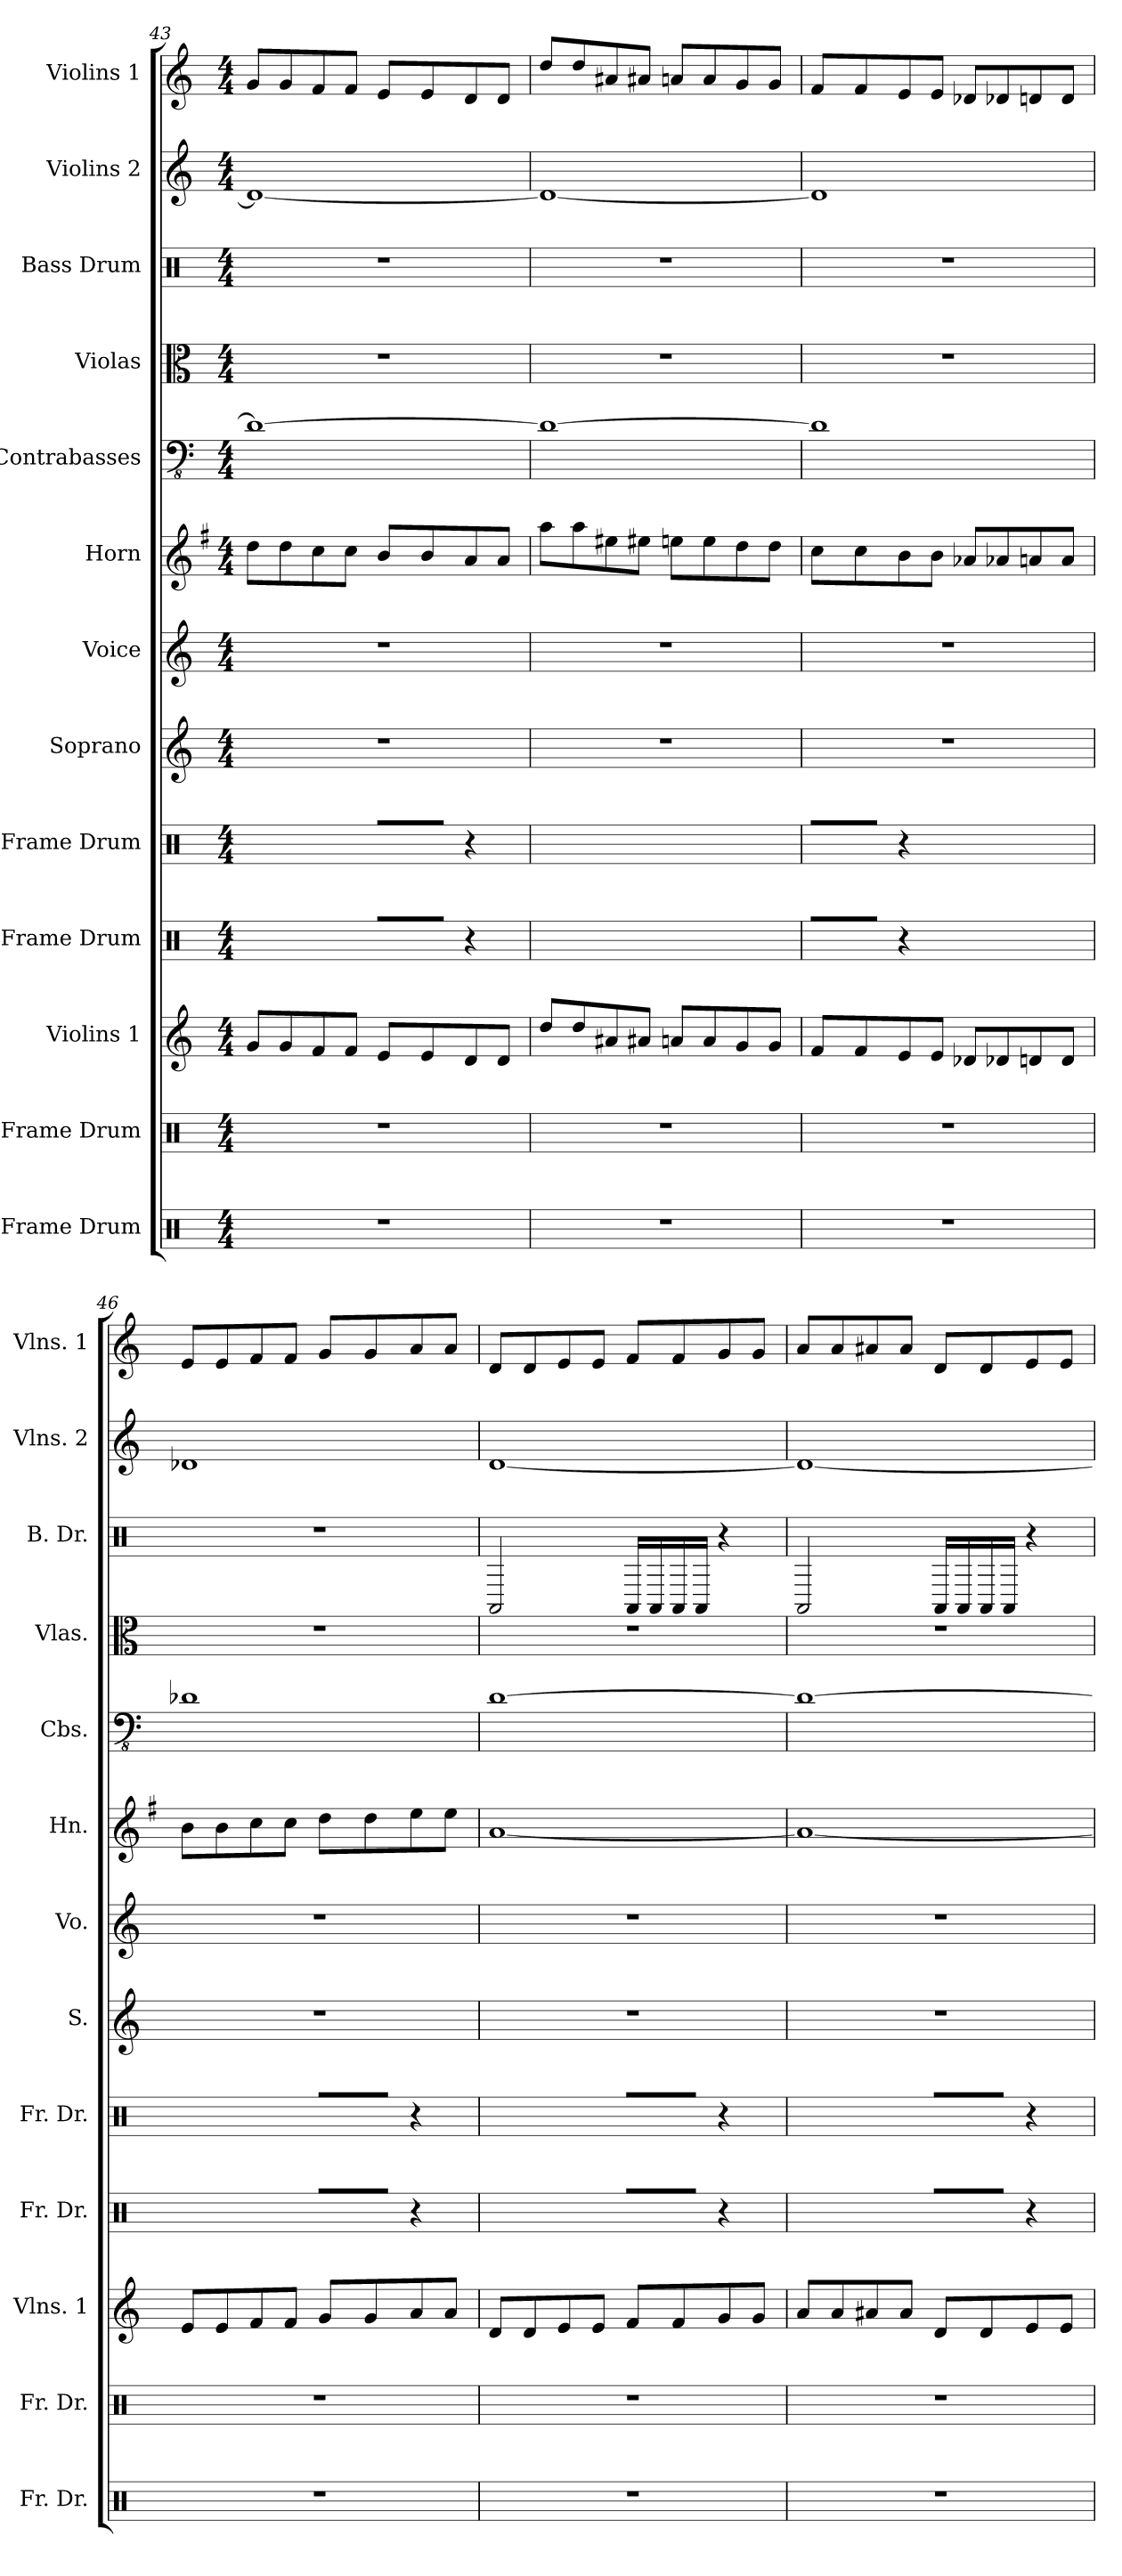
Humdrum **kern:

**kern	**kern	**kern	**kern	**kern	**kern	**kern	**kern	**kern	**kern	**kern	**kern	**kern
*part13	*part12	*part11	*part10	*part9	*part8	*part7	*part6	*part5	*part4	*part3	*part2	*part1
*staff13	*staff12	*staff11	*staff10	*staff9	*staff8	*staff7	*staff6	*staff5	*staff4	*staff3	*staff2	*staff1
*I"Frame Drum	*I"Frame Drum	*I"Violins 1	*I"Frame Drum	*I"Frame Drum	*I"Soprano	*I"Voice	*I"Horn	*I"Contrabasses	*I"Violas	*I"Bass Drum	*I"Violins 2	*I"Violins 1
*I'Fr. Dr.	*I'Fr. Dr.	*I'Vlns. 1	*I'Fr. Dr.	*I'Fr. Dr.	*I'S.	*I'Vo.	*I'Hn.	*I'Cbs.	*I'Vlas.	*I'B. Dr.	*I'Vlns. 2	*I'Vlns. 1
!!LO:PB:g=z
*clefX	*clefX	*clefG2	*clefX	*clefX	*clefG2	*clefG2	*clefG2	*clefFv4	*clefC3	*clefX	*clefG2	*clefG2
*	*	*	*	*	*	*	*ITrd4c7	*	*	*	*	*
*k[]	*k[]	*k[]	*k[]	*k[]	*k[]	*k[]	*k[]	*k[]	*k[]	*k[]	*k[]	*k[]
*C:	*C:	*C:	*C:	*C:	*C:	*C:	*C:	*C:	*C:	*C:	*C:	*C:
*M4/4	*M4/4	*M4/4	*M4/4	*M4/4	*M4/4	*M4/4	*M4/4	*M4/4	*M4/4	*M4/4	*M4/4	*M4/4
=43	=43	=43	=43	=43	=43	=43	=43	=43	=43	=43	=43	=43
1r	1r	8g/L	2R/	2R/	1r	1r	8g\L	1D_	1r	1r	1d_	8g/L
.	.	8g/	.	.	.	.	8g\	.	.	.	.	8g/
.	.	8f/	.	.	.	.	8f\	.	.	.	.	8f/
.	.	8f/J	.	.	.	.	8f\J	.	.	.	.	8f/J
.	.	8e/L	16R/LL	16R/LL	.	.	8e/L	.	.	.	.	8e/L
.	.	.	16R/	16R/	.	.	.	.	.	.	.	.
.	.	8e/	16R/	16R/	.	.	8e/	.	.	.	.	8e/
.	.	.	16R/JJ	16R/JJ	.	.	.	.	.	.	.	.
.	.	8d/	4r	4r	.	.	8d/	.	.	.	.	8d/
.	.	8d/J	.	.	.	.	8d/J	.	.	.	.	8d/J
=44	=44	=44	=44	=44	=44	=44	=44	=44	=44	=44	=44	=44
1r	1r	8dd/L	2R/	2R/	1r	1r	8dd\L	1D_	1r	1r	1d_	8dd/L
.	.	8dd/	.	.	.	.	8dd\	.	.	.	.	8dd/
.	.	8a#X/	.	.	.	.	8a#X\	.	.	.	.	8a#X/
.	.	8a#X/J	.	.	.	.	8a#X\J	.	.	.	.	8a#X/J
.	.	8an/L	2R/	2R/	.	.	8an\L	.	.	.	.	8an/L
.	.	8a/	.	.	.	.	8a\	.	.	.	.	8a/
.	.	8g/	.	.	.	.	8g\	.	.	.	.	8g/
.	.	8g/J	.	.	.	.	8g\J	.	.	.	.	8g/J
=45	=45	=45	=45	=45	=45	=45	=45	=45	=45	=45	=45	=45
1r	1r	8f/L	16R/LL	16R/LL	1r	1r	8f\L	1D]	1r	1r	1d]	8f/L
.	.	.	16R/	16R/	.	.	.	.	.	.	.	.
.	.	8f/	16R/	16R/	.	.	8f\	.	.	.	.	8f/
.	.	.	16R/JJ	16R/JJ	.	.	.	.	.	.	.	.
.	.	8e/	4r	4r	.	.	8e\	.	.	.	.	8e/
.	.	8e/J	.	.	.	.	8e\J	.	.	.	.	8e/J
.	.	8d-X/L	2R/	2R/	.	.	8d-X/L	.	.	.	.	8d-X/L
.	.	8d-X/	.	.	.	.	8d-X/	.	.	.	.	8d-X/
.	.	8dn/	.	.	.	.	8dn/	.	.	.	.	8dn/
.	.	8d/J	.	.	.	.	8d/J	.	.	.	.	8d/J
!!LO:PB:g=z
=46	=46	=46	=46	=46	=46	=46	=46	=46	=46	=46	=46	=46
1r	1r	8e/L	2R/	2R/	1r	1r	8e\L	1D-X	1r	1r	1d-X	8e/L
.	.	8e/	.	.	.	.	8e\	.	.	.	.	8e/
.	.	8f/	.	.	.	.	8f\	.	.	.	.	8f/
.	.	8f/J	.	.	.	.	8f\J	.	.	.	.	8f/J
.	.	8g/L	16R/LL	16R/LL	.	.	8g\L	.	.	.	.	8g/L
.	.	.	16R/	16R/	.	.	.	.	.	.	.	.
.	.	8g/	16R/	16R/	.	.	8g\	.	.	.	.	8g/
.	.	.	16R/JJ	16R/JJ	.	.	.	.	.	.	.	.
.	.	8a/	4r	4r	.	.	8a\	.	.	.	.	8a/
.	.	8a/J	.	.	.	.	8a\J	.	.	.	.	8a/J
=47	=47	=47	=47	=47	=47	=47	=47	=47	=47	=47	=47	=47
1r	1r	8d/L	2R/	2R/	1r	1r	[1d	[1D	1r	2RAA/	[1d	8d/L
.	.	8d/	.	.	.	.	.	.	.	.	.	8d/
.	.	8e/	.	.	.	.	.	.	.	.	.	8e/
.	.	8e/J	.	.	.	.	.	.	.	.	.	8e/J
.	.	8f/L	16R/LL	16R/LL	.	.	.	.	.	16RAA/LL	.	8f/L
.	.	.	16R/	16R/	.	.	.	.	.	16RAA/	.	.
.	.	8f/	16R/	16R/	.	.	.	.	.	16RAA/	.	8f/
.	.	.	16R/JJ	16R/JJ	.	.	.	.	.	16RAA/JJ	.	.
.	.	8g/	4r	4r	.	.	.	.	.	4r	.	8g/
.	.	8g/J	.	.	.	.	.	.	.	.	.	8g/J
=48	=48	=48	=48	=48	=48	=48	=48	=48	=48	=48	=48	=48
1r	1r	8a/L	2R/	2R/	1r	1r	1d_	1D_	1r	2RAA/	1d_	8a/L
.	.	8a/	.	.	.	.	.	.	.	.	.	8a/
.	.	8a#X/	.	.	.	.	.	.	.	.	.	8a#X/
.	.	8a#/J	.	.	.	.	.	.	.	.	.	8a#/J
.	.	8d/L	16R/LL	16R/LL	.	.	.	.	.	16RAA/LL	.	8d/L
.	.	.	16R/	16R/	.	.	.	.	.	16RAA/	.	.
.	.	8d/	16R/	16R/	.	.	.	.	.	16RAA/	.	8d/
.	.	.	16R/JJ	16R/JJ	.	.	.	.	.	16RAA/JJ	.	.
.	.	8e/	4r	4r	.	.	.	.	.	4r	.	8e/
.	.	8e/J	.	.	.	.	.	.	.	.	.	8e/J
=	=	=	=	=	=	=	=	=	=	=	=	=
*-	*-	*-	*-	*-	*-	*-	*-	*-	*-	*-	*-	*-
